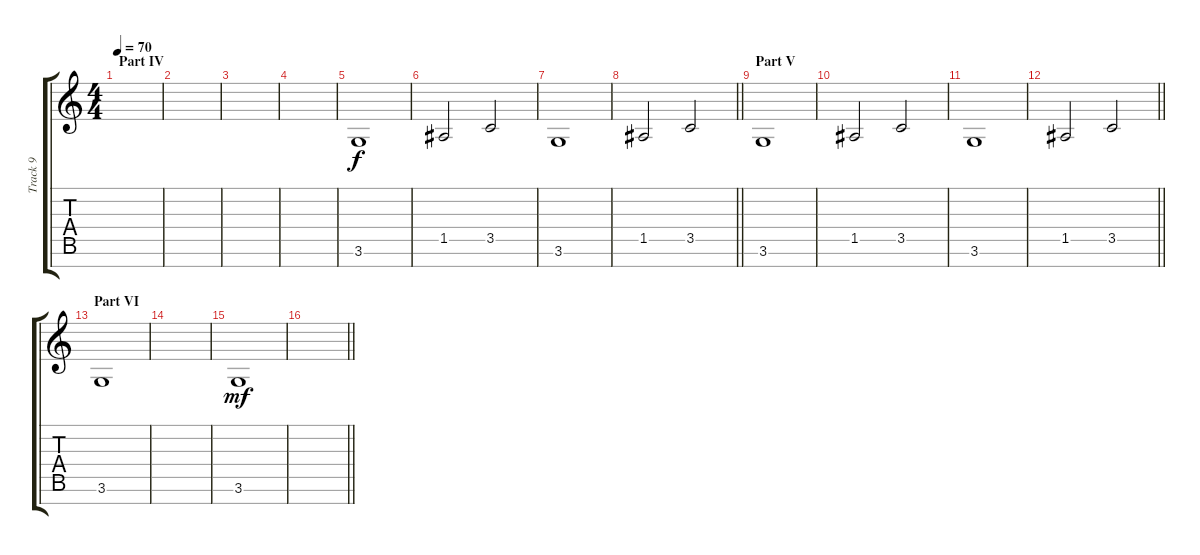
\track ("Track 9" "Track 9") {instrument contrabass}
\staff {score tabs}
\tuning (E4 B3 G3 D3 A2 E2 B1) {hide}
\ts (4 4)
\section ("" "Part IV")
\tempo 70
\clef g2
\ks c
|
|
|
|
3.6.1 |
1.5.2 3.5.2 |
3.6.1 |
\barLineRight lightlight
1.5.2 3.5.2 |
\section ("" "Part V")
3.6.1 |
1.5.2 3.5.2 |
3.6.1 |
\barLineRight lightlight
1.5.2 3.5.2 |
\section ("" "Part VI")
3.6.1 |
|
3.6.1{dy mf} |
\barLineRight lightlight
